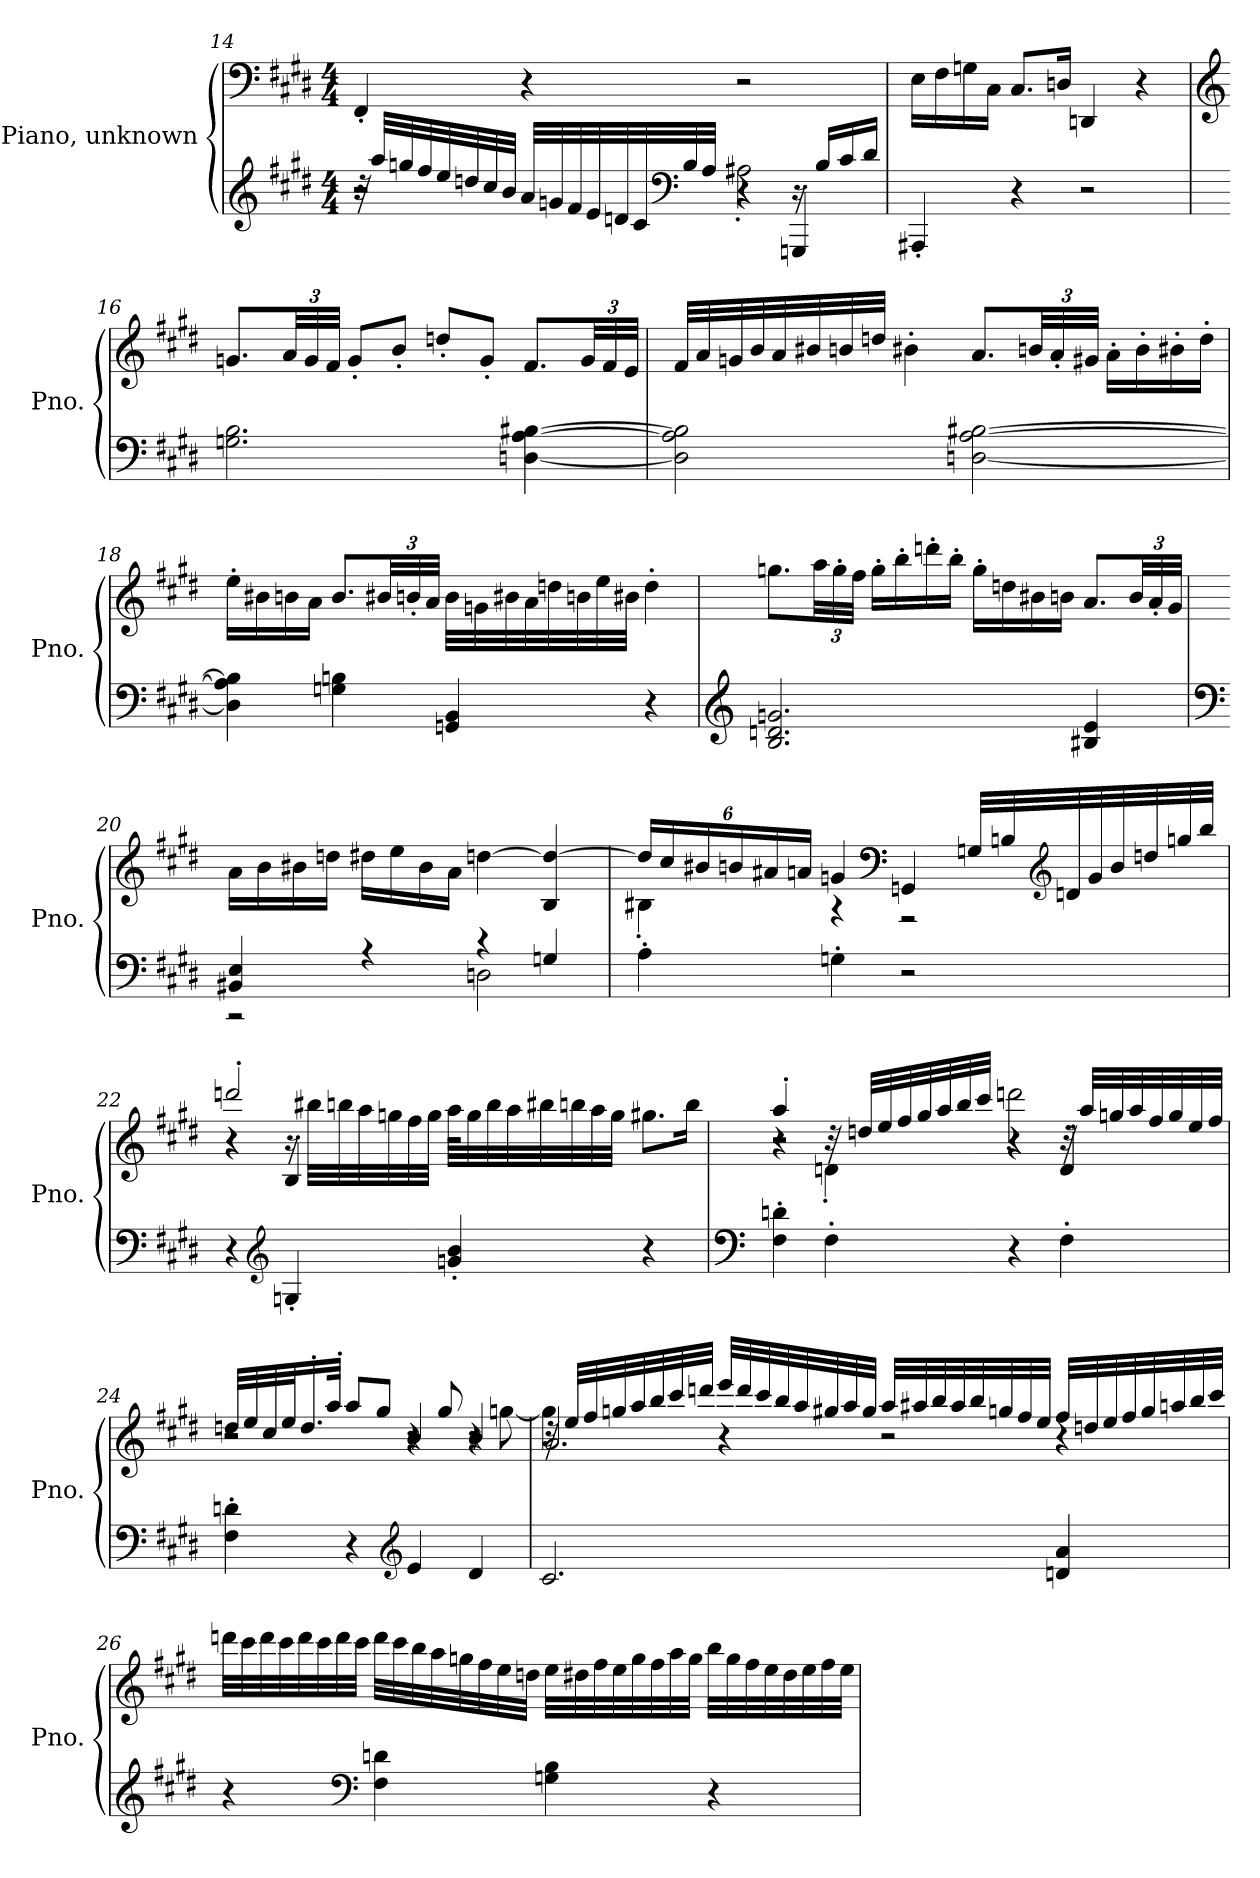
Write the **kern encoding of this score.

**kern	**kern
*part1	*part1
*staff2	*staff1
*I"Piano, unknown	*
*I'Pno.	*
!!LO:LB:g=z
*clefG2	*clefF4
*k[f#c#g#d#]	*k[f#c#g#d#]
*M4/4	*M4/4
=14	=14
*^	*
*	*^	*
32r	2r	2r	4FF#'/
32aa/LLL	.	.	.
32ggn/	.	.	.
32ff#/	.	.	.
32ee/	.	.	.
32ddn/	.	.	.
32cc#/	.	.	.
32b/JJJ	.	.	.
32a/LLL	.	.	4r
32gn/	.	.	.
32f#/	.	.	.
32e/	.	.	.
32dn/	.	.	.
32c#/	.	.	.
*clefF4	*	*	*
32B/	.	.	.
32A/JJJ	.	.	.
4r	2A#X'\	4r	2r
16r	.	4GGGn'/	.
16B/LL	.	.	.
16c#/	.	.	.
16d/JJ	.	.	.
*v	*v	*v	*
=15	=15
4AAA#X'/	16E\LL
.	16F#\
.	16Gn\
.	16C#\JJ
4r	8.C#/L
.	16Dn/Jk
2r	4DDn/
.	4r
!!LO:LB:g=z
=16	=16
*	*clefG2
2.Gn\ 2.B\	8.gn/L
*	*Xbrackettup
.	48a/LL
.	48g/
.	48f#/JJJ
.	8g'/L
.	8b'/J
.	8ddn'/L
.	8g'/J
[4Dn\ [4A\ [4B#X\	8.f#/L
.	48g/LL
.	48f#/
.	48e/JJJ
=17	=17
2D\] 2A\] 2B#\]	32f#/LLL
.	32a/
.	32gn/
.	32b/
.	32a/
.	32b#X/
.	32bn/
.	32ddn/JJJ
.	4b#X'\
[2Dn\ [2A\ [2B#X\	8.a/L
.	48bn/LL
.	48a'/
.	48g#X/JJJ
.	16a'\LL
.	16b'\
.	16b#X'\
.	16dd'\JJ
!!LO:PB:g=z
=18	=18
4D\] 4A\] 4B#\]	16ee'\LL
.	16b#X\
.	16bn\
.	16a\JJ
4Gn\ 4Bn\	8.b/L
.	48b#X/LL
.	48bn'/
.	48a/JJJ
4GGn/ 4BB/	32b\LLL
.	32gn\
.	32b#X\
.	32a\
.	32ddn\
.	32bn\
.	32ee\
.	32b#X\JJJ
4r	4dd'\
!!LO:LB:g=z
=19	=19
*clefG2	*
2.B/ 2.dn/ 2.gn/	8.ggn\L
.	48aa\LL
.	48gg'\
.	48ff#\JJJ
.	16gg'\LL
.	16bb'\
.	16dddn'\
.	16bb'\JJ
.	16gg'\LL
.	16ddn\
.	16b#X\
.	16bn\JJ
4B#X/ 4e/	8.a/L
.	48b/LL
.	48a'/
.	48g#/JJJ
=20	=20
*clefF4	*
*^	*
4BB#X/ 4E/	2r	16a\LL
.	.	16b\
.	.	16b#X\
.	.	16ddn\JJ
4r	.	16dd#X\LL
.	.	16ee\
.	.	16b#\
.	.	16a\JJ
4r	2Dn\	[4ddn\
4Gn/	.	4B/ 4dd/_
*v	*v	*
!!LO:LB:g=z
=21	=21
*	*^
4A'\	24dd/LL]	4B#X'\
.	24cc#/	.
.	24b#X/	.
.	24bn/	.
.	24a#X/	.
.	24an/JJ	.
4Gn'\	4gn/	4r
*	*clefF4	*
2r	4GGn/	2r
.	32Gn/LLL	.
.	32Bn/	.
*	*clefG2	*
.	32dn/	.
.	32g/	.
.	32b/	.
.	32ddn/	.
.	32ggn/	.
.	32bb/JJJ	.
!!LO:LB:g=z
=22	=22	=22
*	*	*^
4r	2dddn'/	4r	4r
*clefG2	*	*	*
4Gn'/	.	16r	4B'/
.	.	32bb#X\LLL	.
.	.	32bbn\	.
.	.	32aa\	.
.	.	32ggn\	.
.	.	32ff#\	.
.	.	32gg\JJJ	.
4gn/' 4b/'	2r	32aa\LLL	2r
.	.	32gg\	.
.	.	32bb\	.
.	.	32aa\	.
.	.	32bb#X\	.
.	.	32bbn\	.
.	.	32aa\	.
.	.	32gg\JJJ	.
4r	.	8.gg#X\L	.
.	.	16bb\Jk	.
!!LO:LB:g=z	!!	!!
=23	=23	=23	=23
*clefF4	*	*	*
4F#\' 4dn\'	4aa'/	4r	2r
4F#'\	32r	4dn'\	.
.	32ddn/LLL	.	.
.	32ee/	.	.
.	32ff#/	.	.
.	32gg#/	.	.
.	32aa/	.	.
.	32bb/	.	.
.	32ccc#/JJJ	.	.
4r	4r	2dddn'\	4r
4F#'\	32r	.	4d'/
.	32aa/LLL	.	.
.	32ggn/	.	.
.	32aa/	.	.
.	32ff#/	.	.
.	32gg/	.	.
.	32ee/	.	.
.	32ff#/JJJ	.	.
=24	=24	=24	=24
4F#\' 4dn\'	32ddn/LLL	2r	2r
.	32ee/	.	.
.	32cc#/	.	.
.	32ee/J	.	.
.	16.dd'/	.	.
.	32aa'/JJk	.	.
4r	8aa/L	.	.
.	8gg#/J	.	.
*clefG2	*	*	*
4e/	8r	4r	4b/
.	8gg#/	.	.
4d/	4r	8r	4b/
.	.	[8ggn\	.
!!LO:LB:g=z	!!	!!
=25	=25	=25	=25
2.c#/	32r	4gg\]	2.a/
.	32ee/LLL	.	.
.	32ff#/	.	.
.	32ggn/	.	.
.	32aa/	.	.
.	32bb/	.	.
.	32ccc#/	.	.
.	32dddn/JJJ	.	.
.	32eee/LLL	4r	.
.	32ddd/	.	.
.	32ccc#/	.	.
.	32bb/	.	.
.	32aa/	.	.
.	32gg#X/	.	.
.	32aa/	.	.
.	32gg#/JJJ	.	.
.	32aa/LLL	2r	.
.	32aa#X/	.	.
.	32bb/	.	.
.	32aa#/	.	.
.	32bb/	.	.
.	32ggn/	.	.
.	32ff#/	.	.
.	32ee/JJJ	.	.
4dn/ 4a/	32ff#/LLL	.	4r
.	32ddn/	.	.
.	32ee/	.	.
.	32ff#/	.	.
.	32gg/	.	.
.	32aan/	.	.
.	32bb/	.	.
.	32ccc#/JJJ	.	.
*	*v	*v	*v
!!LO:PB:g=z
=26	=26
4r	32dddn\LLL
.	32ccc#\
.	32ddd\
.	32ccc#\
.	32ddd\
.	32ccc#\
.	32ddd\
.	32ccc#\JJJ
*clefF4	*
4F#\ 4dn\	32ddd\LLL
.	32ccc#\
.	32bb\
.	32aa\
.	32ggn\
.	32ff#\
.	32ee\
.	32ddn\JJJ
4Gn\ 4B\	32ee\LLL
.	32dd#X\
.	32ff#\
.	32ee\
.	32gg\
.	32ff#\
.	32aa\
.	32gg\JJJ
4r	32bb\LLL
.	32gg\
.	32ff#\
.	32ee\
.	32dd#\
.	32ee\
.	32ff#\
.	32ee\JJJ
=	=
*-	*-
